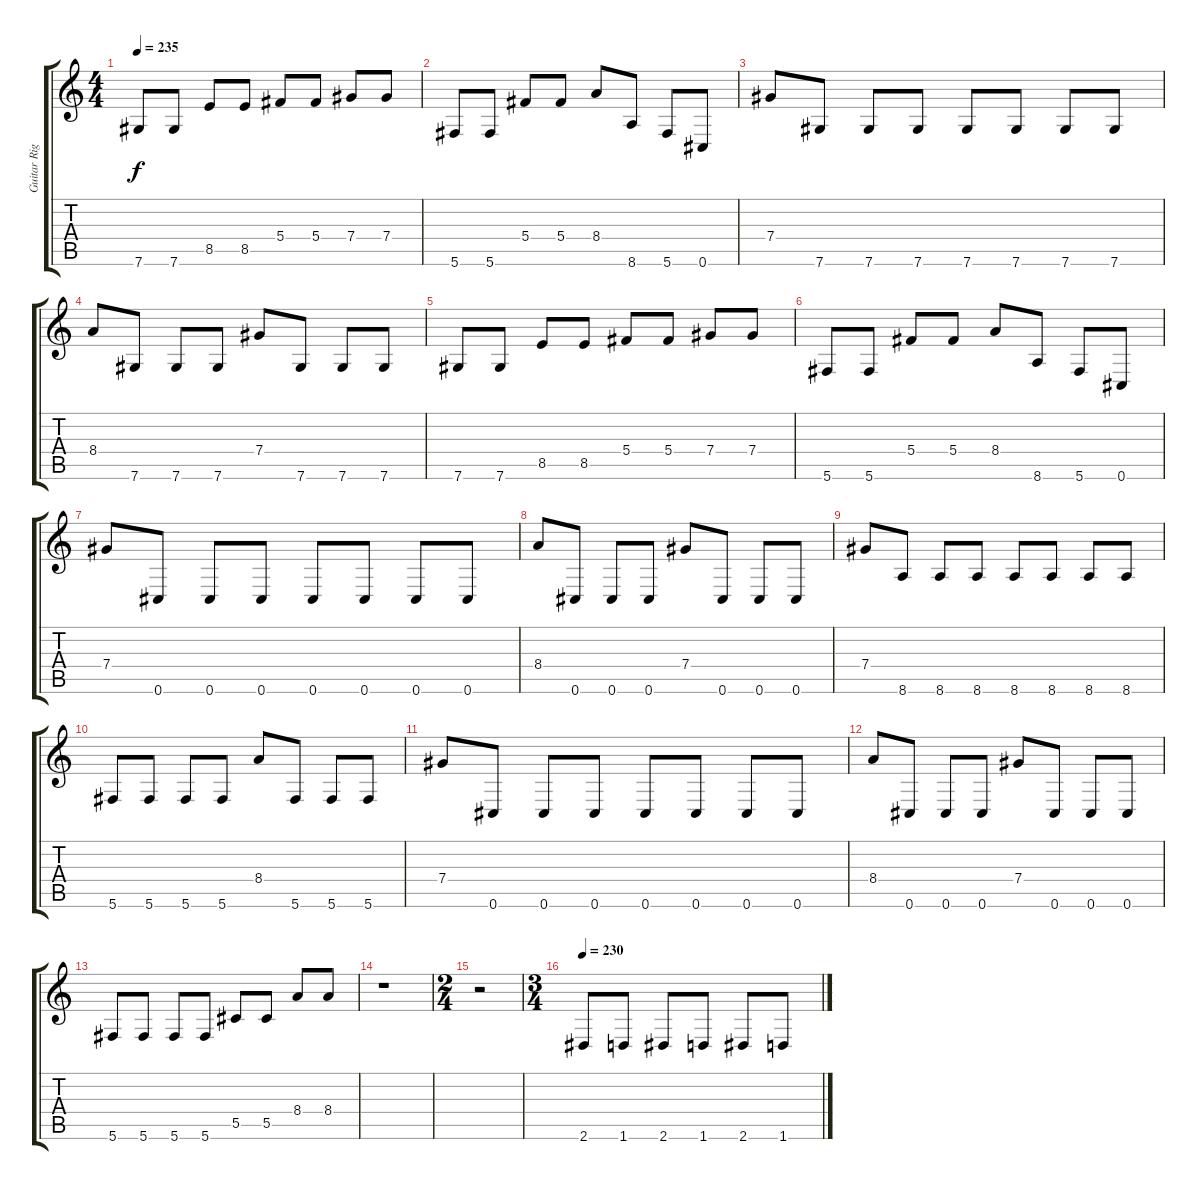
\track ("Guitar Right" "Guitar Rig") {instrument distortionguitar}
\staff {score tabs}
\tuning (Eb4 Bb3 Gb3 Db3 Ab2 Db2) {hide}
\ts (4 4)
\tempo 235
\clef g2
\ks c
7.6.8{dy f} 7.6.8 8.5.8 8.5.8 5.4.8 5.4.8 7.4.8 7.4.8 |
5.6.8 5.6.8 5.4.8 5.4.8 8.4.8 8.6.8 5.6.8 0.6.8 |
7.4.8 7.6.8 7.6.8 7.6.8 7.6.8 7.6.8 7.6.8 7.6.8 |
8.4.8 7.6.8 7.6.8 7.6.8 7.4.8 7.6.8 7.6.8 7.6.8 |
7.6.8 7.6.8 8.5.8 8.5.8 5.4.8 5.4.8 7.4.8 7.4.8 |
5.6.8 5.6.8 5.4.8 5.4.8 8.4.8 8.6.8 5.6.8 0.6.8 |
7.4.8 0.6.8 0.6.8 0.6.8 0.6.8 0.6.8 0.6.8 0.6.8 |
8.4.8 0.6.8 0.6.8 0.6.8 7.4.8 0.6.8 0.6.8 0.6.8 |
7.4.8 8.6.8 8.6.8 8.6.8 8.6.8 8.6.8 8.6.8 8.6.8 |
5.6.8 5.6.8 5.6.8 5.6.8 8.4.8 5.6.8 5.6.8 5.6.8 |
7.4.8 0.6.8 0.6.8 0.6.8 0.6.8 0.6.8 0.6.8 0.6.8 |
8.4.8 0.6.8 0.6.8 0.6.8 7.4.8 0.6.8 0.6.8 0.6.8 |
5.6.8 5.6.8 5.6.8 5.6.8 5.5.8 5.5.8 8.4.8 8.4.8 |
r.1 |
\ts (2 4)
r.2 |
\ts (3 4)
\tempo 230
2.6.8 1.6.8 2.6.8 1.6.8 2.6.8 1.6.8
